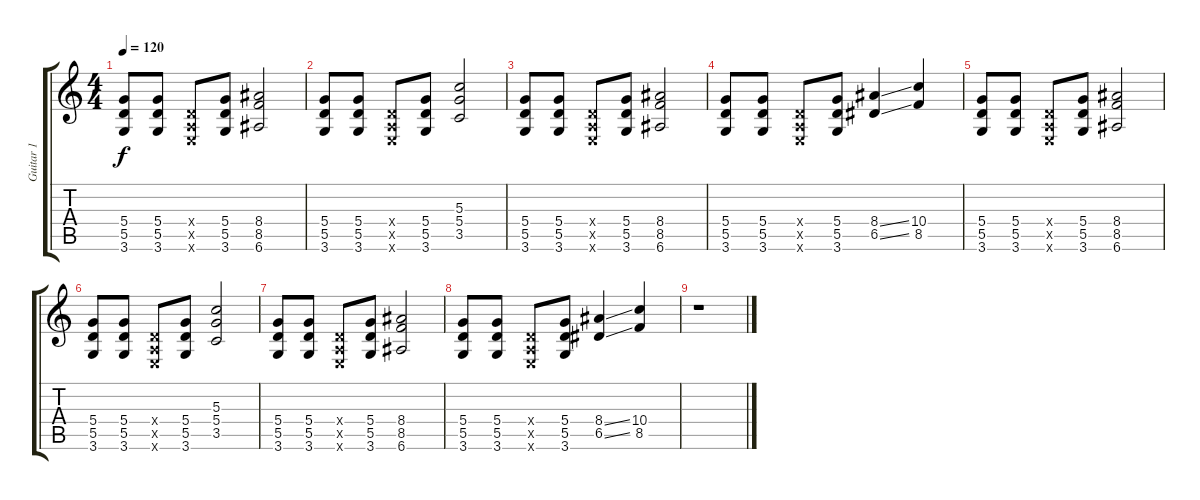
\track ("Guitar 1" "Guitar 1") {instrument distortionguitar}
\staff {score tabs}
\tuning (E4 B3 G3 D3 A2 E2) {hide}
\ts (4 4)
\tempo 120
\clef g2
\ks c
(5.4 5.5 3.6).8{dy f volume 8} (5.4 5.5 3.6).8 (0.4{x} 0.5{x} 0.6{x}).8 (5.4 5.5 3.6).8 (8.4 8.5 6.6).2 |
(5.4 5.5 3.6).8{volume 8} (5.4 5.5 3.6).8 (0.4{x} 0.5{x} 0.6{x}).8 (5.4 5.5 3.6).8 (5.3 5.4 3.5).2 |
(5.4 5.5 3.6).8{volume 6} (5.4 5.5 3.6).8 (0.4{x} 0.5{x} 0.6{x}).8 (5.4 5.5 3.6).8 (8.4 8.5 6.6).2 |
(5.4 5.5 3.6).8{volume 6} (5.4 5.5 3.6).8 (0.4{x} 0.5{x} 0.6{x}).8 (5.4 5.5 3.6).8 (8.4{ss} 6.5{ss}).4 (10.4 8.5).4 |
(5.4 5.5 3.6).8{volume 4} (5.4 5.5 3.6).8 (0.4{x} 0.5{x} 0.6{x}).8 (5.4 5.5 3.6).8 (8.4 8.5 6.6).2 |
(5.4 5.5 3.6).8{volume 4} (5.4 5.5 3.6).8 (0.4{x} 0.5{x} 0.6{x}).8 (5.4 5.5 3.6).8 (5.3 5.4 3.5).2 |
(5.4 5.5 3.6).8{volume 2} (5.4 5.5 3.6).8 (0.4{x} 0.5{x} 0.6{x}).8 (5.4 5.5 3.6).8 (8.4 8.5 6.6).2 |
(5.4 5.5 3.6).8{volume 2} (5.4 5.5 3.6).8 (0.4{x} 0.5{x} 0.6{x}).8 (5.4 5.5 3.6).8 (8.4{ss} 6.5{ss}).4 (10.4 8.5).4 |
r.1
